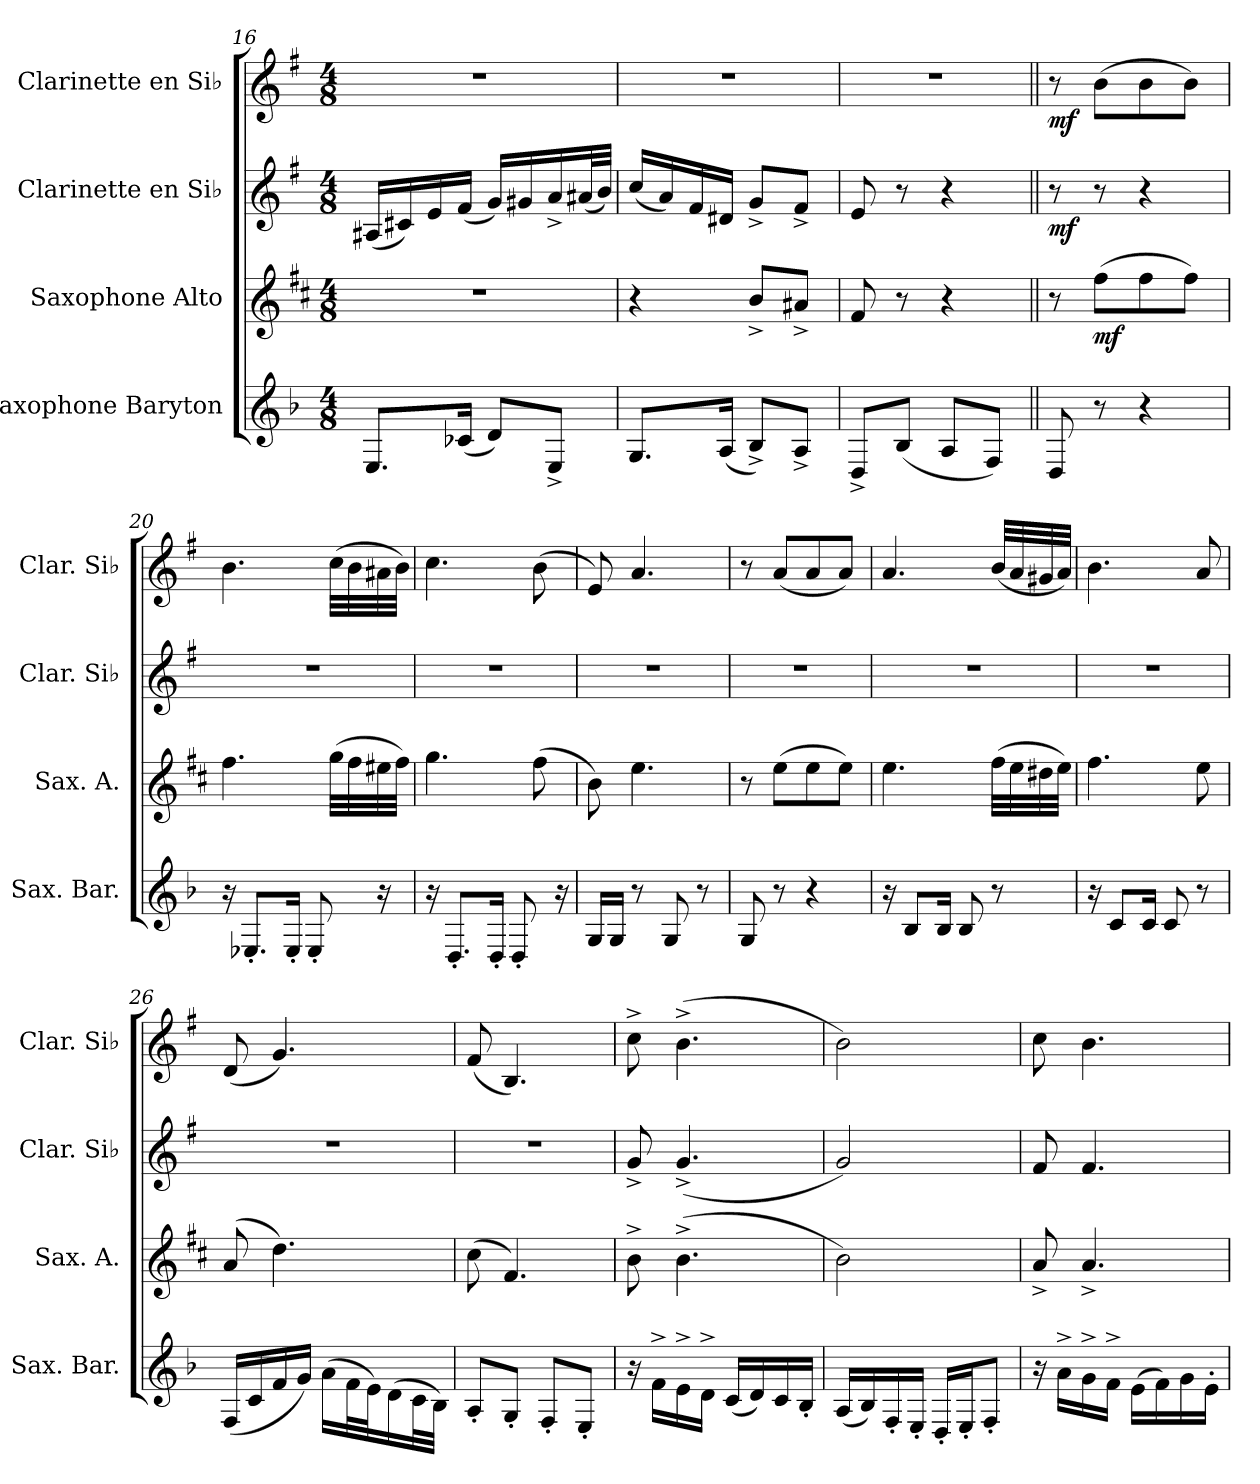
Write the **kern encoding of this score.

**kern	**kern	**dynam	**kern	**dynam	**kern	**dynam
*part4	*part3	*part3	*part2	*part2	*part1	*part1
*staff4	*staff3	*staff3	*staff2	*staff2	*staff1	*staff1
*I"Saxophone Baryton	*I"Saxophone Alto	*	*I"Clarinette en Si♭	*	*I"Clarinette en Si♭	*
*I'Sax. Bar.	*I'Sax. A.	*	*I'Clar. Si♭	*	*I'Clar. Si♭	*
*clefG2	*clefG2	*	*clefG2	*	*clefG2	*
*ITrd12c21	*ITrd5c9	*	*ITrd1c2	*	*ITrd1c2	*
*k[b-]	*k[b-]	*	*k[b-]	*	*k[b-]	*
*M4/8	*M4/8	*	*M4/8	*	*M4/8	*
=16	=16	=16	=16	=16	=16	=16
8.EE/L	2r	.	(<16G#X/LL	.	2r	.
.	.	.	16Bn/)	.	.	.
.	.	.	16d/	.	.	.
(<16C-X/Jk	.	.	(<16e/JJ	.	.	.
8D/L)	.	.	16f/LL)	.	.	.
.	.	.	16f#X/	.	.	.
8EE^/J	.	.	16g^/	.	.	.
.	.	.	(<32g#X/L	.	.	.
.	.	.	32a/JJJ)	.	.	.
=17	=17	=17	=17	=17	=17	=17
8.GG/L	4r	.	(<16b-/LL	.	2r	.
.	.	.	16g/)	.	.	.
.	.	.	16e/	.	.	.
(<16AA/Jk	.	.	16c#X/JJ	.	.	.
8BB-^/L)	8d^/L	.	8f^/L	.	.	.
8AA^/J	8c#X^/J	.	8e^/J	.	.	.
=18	=18	=18	=18	=18	=18	=18
8DD^/L	8A/	.	8d/	.	2r	.
(<8BB-/J	8r	.	8r	.	.	.
8AA/L	4r	.	4r	.	.	.
8FF/J)	.	.	.	.	.	.
=19||	=19||	=19||	=19||	=19||	=19||	=19||
!	!	!	!	!LO:DY:b	!	!LO:DY:b
8DD/	8r	.	8r	mf	8r	mf
!	!	!LO:DY:b	!	!	!	!
8r	(>8a\L	mf	8r	.	(>8a\L	.
4r	8a\	.	4r	.	8a\	.
.	8a\J)	.	.	.	8a\J)	.
=20	=20	=20	=20	=20	=20	=20
16r	4.a\	.	2r	.	4.a\	.
8.EE-X'/L	.	.	.	.	.	.
16EE-'/Jk	.	.	.	.	.	.
8EE-'/	.	.	.	.	.	.
.	(>32b-\LLL	.	.	.	(>32b-\LLL	.
.	32a\	.	.	.	32a\	.
16r	32g#X\	.	.	.	32g#X\	.
.	32a\JJJ)	.	.	.	32a\JJJ)	.
!!LO:LB:g=z
=21	=21	=21	=21	=21	=21	=21
16r	4.b-\	.	2r	.	4.b-\	.
8.DD'/L	.	.	.	.	.	.
16DD'/Jk	.	.	.	.	.	.
8DD'/	.	.	.	.	.	.
.	(>8a\	.	.	.	(>8a\	.
16r	.	.	.	.	.	.
=22	=22	=22	=22	=22	=22	=22
16GG/LL	8d\)	.	2r	.	8d/)	.
16GG/JJ	.	.	.	.	.	.
8r	4.g\	.	.	.	4.g/	.
8GG/	.	.	.	.	.	.
8r	.	.	.	.	.	.
=23	=23	=23	=23	=23	=23	=23
8GG/	8r	.	2r	.	8r	.
8r	(>8g\L	.	.	.	(<8g/L	.
4r	8g\	.	.	.	8g/	.
.	8g\J)	.	.	.	8g/J)	.
=24	=24	=24	=24	=24	=24	=24
16r	4.g\	.	2r	.	4.g/	.
8BB-/L	.	.	.	.	.	.
16BB-/Jk	.	.	.	.	.	.
8BB-/	.	.	.	.	.	.
8r	(>32a\LLL	.	.	.	(<32a/LLL	.
.	32g\	.	.	.	32g/	.
.	32f#X\	.	.	.	32f#X/	.
.	32g\JJJ)	.	.	.	32g/JJJ)	.
=25	=25	=25	=25	=25	=25	=25
16r	4.a\	.	2r	.	4.a\	.
8C/L	.	.	.	.	.	.
16C/Jk	.	.	.	.	.	.
8C/	.	.	.	.	.	.
8r	8g\	.	.	.	8g/	.
=26	=26	=26	=26	=26	=26	=26
(<16FF/LL	(>8c/	.	2r	.	(<8c/	.
16C/	.	.	.	.	.	.
16F/	4.f\)	.	.	.	4.f/)	.
16G/JJ)	.	.	.	.	.	.
(>16A\LL	.	.	.	.	.	.
32F\L	.	.	.	.	.	.
32E\J)	.	.	.	.	.	.
(>16D\	.	.	.	.	.	.
32C\L	.	.	.	.	.	.
32BB-\JJJ)	.	.	.	.	.	.
=27	=27	=27	=27	=27	=27	=27
8AA'/L	(>8e\	.	2r	.	(<8e/	.
8GG'/J	4.A/)	.	.	.	4.A/)	.
8FF'/L	.	.	.	.	.	.
8EE'/J	.	.	.	.	.	.
!!LO:LB:g=z
=28	=28	=28	=28	=28	=28	=28
16r	8d^\	.	8f^/	.	8b-^\	.
16F^\LL	.	.	.	.	.	.
16E^\	(>4.d^\	.	(<4.f^/	.	(>4.a^\	.
16D^\JJ	.	.	.	.	.	.
(<16C/LL	.	.	.	.	.	.
16D/)	.	.	.	.	.	.
16C/	.	.	.	.	.	.
16BB-'/JJ	.	.	.	.	.	.
=29	=29	=29	=29	=29	=29	=29
(<16AA/LL	2d\)	.	2f/)	.	2a\)	.
16BB-/)	.	.	.	.	.	.
16FF'/	.	.	.	.	.	.
16EE'/JJ	.	.	.	.	.	.
16DD'/LL	.	.	.	.	.	.
16EE'/J	.	.	.	.	.	.
8FF'/J	.	.	.	.	.	.
=30	=30	=30	=30	=30	=30	=30
16r	8c^/	.	8e/	.	8b-\	.
16A^\LL	.	.	.	.	.	.
16G^\	4.c^/	.	4.e/	.	4.a\	.
16F^\JJ	.	.	.	.	.	.
(>16E\LL	.	.	.	.	.	.
16F\)	.	.	.	.	.	.
16G\	.	.	.	.	.	.
16E'\JJ	.	.	.	.	.	.
=	=	=	=	=	=	=
*-	*-	*-	*-	*-	*-	*-
